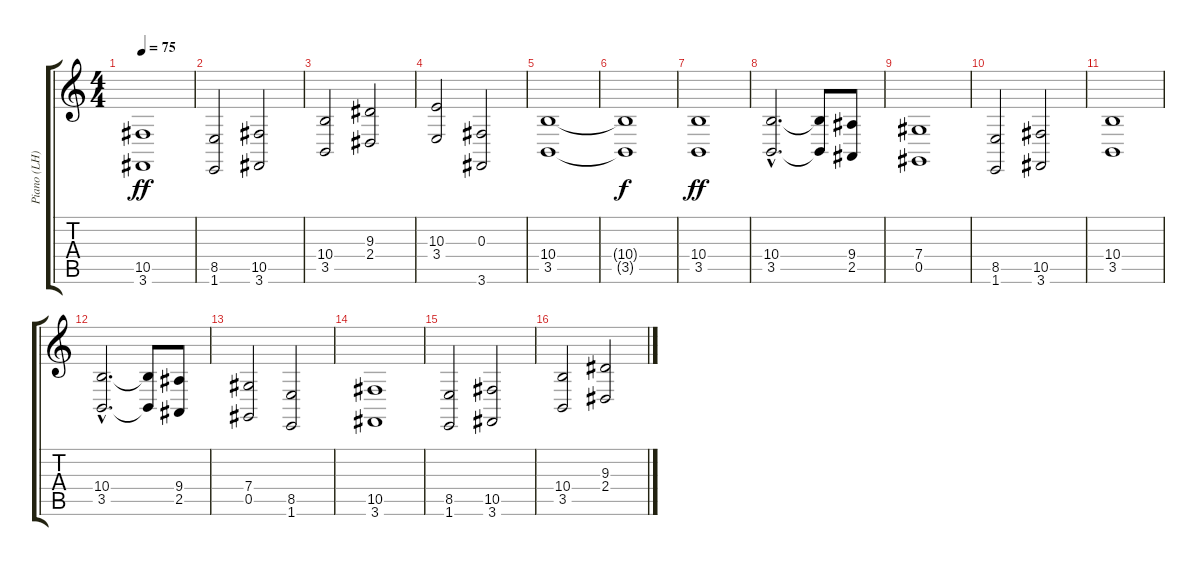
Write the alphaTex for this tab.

\track ("Piano (LH)" "Piano (LH)") {instrument acousticgrandpiano}
\staff {score tabs}
\tuning (Eb4 Bb3 Gb3 Db3 Ab2 Eb2) {hide}
\ts (4 4)
\tempo 75
\clef g2
\ks c
(10.5 3.6).1{dy ff} |
(8.5 1.6).2 (10.5 3.6).2 |
(10.4 3.5).2 (9.3 2.4).2 |
(10.3 3.4).2 (0.3 3.6).2 |
(10.4 3.5).1 |
(10.4{t} 3.5{t}).1{dy f} |
(10.4 3.5).1{dy ff} |
(10.4{hac} 3.5{hac}).2{d} (10.4{t} 3.5{t}).8 (9.4 2.5).8 |
(7.4 0.5).1 |
(8.5 1.6).2 (10.5 3.6).2 |
(10.4 3.5).1 |
(10.4{hac} 3.5{hac}).2{d} (10.4{t} 3.5{t}).8 (9.4 2.5).8 |
(7.4 0.5).2 (8.5 1.6).2 |
(10.5 3.6).1 |
(8.5 1.6).2 (10.5 3.6).2 |
(10.4 3.5).2 (9.3 2.4).2
